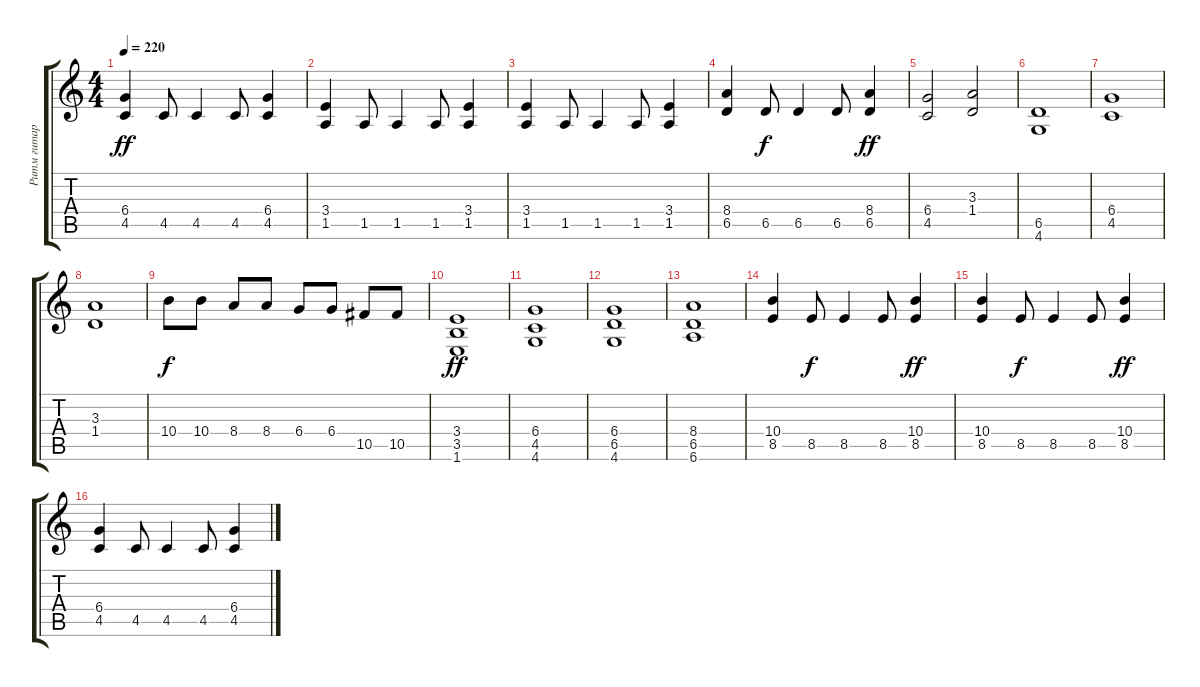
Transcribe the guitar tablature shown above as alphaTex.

\track ("Ритм гитара" "Ритм гитар") {instrument distortionguitar}
\staff {score tabs}
\tuning (Eb4 Bb3 Gb3 Db3 Ab2 Eb2) {hide}
\ts (4 4)
\tempo 220
\clef g2
\ks c
(6.4 4.5).4{dy ff} 4.5.8 4.5.4 4.5.8 (6.4 4.5).4 |
(3.4 1.5).4 1.5.8 1.5.4 1.5.8 (3.4 1.5).4 |
(3.4 1.5).4 1.5.8 1.5.4 1.5.8 (3.4 1.5).4 |
(8.4 6.5).4 6.5.8{dy f} 6.5.4 6.5.8 (8.4 6.5).4{dy ff} |
(6.4 4.5).2 (3.3 1.4).2 |
(6.5 4.6).1 |
(6.4 4.5).1 |
(3.3 1.4).1 |
10.4.8{dy f} 10.4.8 8.4.8 8.4.8 6.4.8 6.4.8 10.5.8 10.5.8 |
(3.4 3.5 1.6).1{dy ff} |
(6.4 4.5 4.6).1 |
(6.4 6.5 4.6).1 |
(8.4 6.5 6.6).1 |
(10.4 8.5).4 8.5.8{dy f} 8.5.4 8.5.8 (10.4 8.5).4{dy ff} |
(10.4 8.5).4 8.5.8{dy f} 8.5.4 8.5.8 (10.4 8.5).4{dy ff} |
(6.4 4.5).4 4.5.8 4.5.4 4.5.8 (6.4 4.5).4
